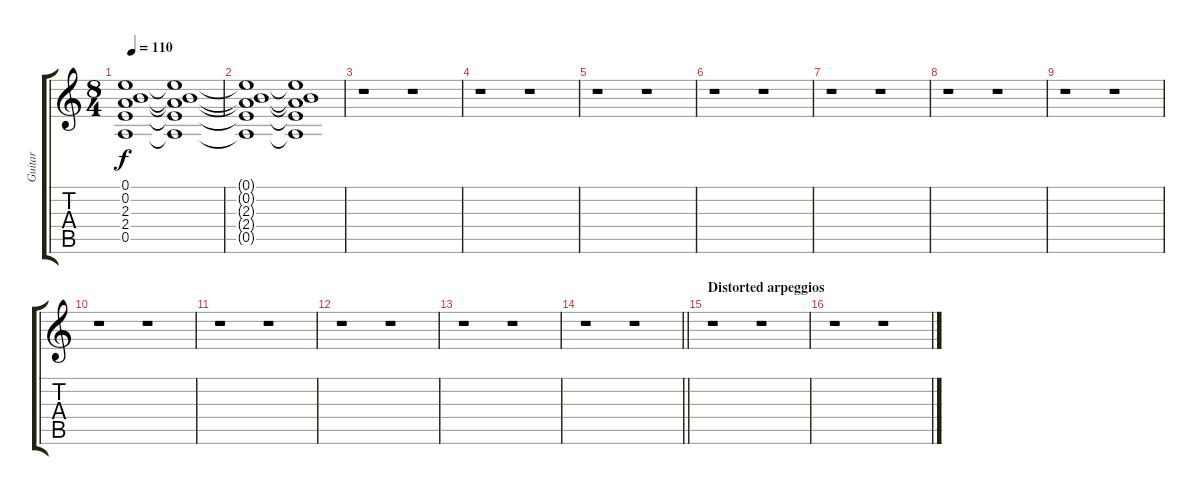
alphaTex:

\track ("Guitar" "Guitar") {instrument distortionguitar}
\staff {score tabs}
\tuning (E4 B3 G3 D3 A2 E2) {hide}
\ts (8 4)
\tempo 110
\clef g2
\ks c
(0.1{t} 0.2{t} 2.3{t} 2.4{t} 0.5{t}).1{dy f} (0.1{t} 0.2{t} 2.3{t} 2.4{t} 0.5{t}).1 |
(0.1{t} 0.2{t} 2.3{t} 2.4{t} 0.5{t}).1 (0.1{t} 0.2{t} 2.3{t} 2.4{t} 0.5{t}).1 |
r.1 r.1 |
r.1 r.1 |
r.1 r.1 |
r.1 r.1 |
r.1 r.1 |
r.1 r.1 |
r.1 r.1 |
r.1 r.1 |
r.1 r.1 |
r.1 r.1 |
r.1 r.1 |
\barLineRight lightlight
r.1 r.1 |
\section ("" "Distorted arpeggios")
r.1 r.1 |
r.1 r.1
